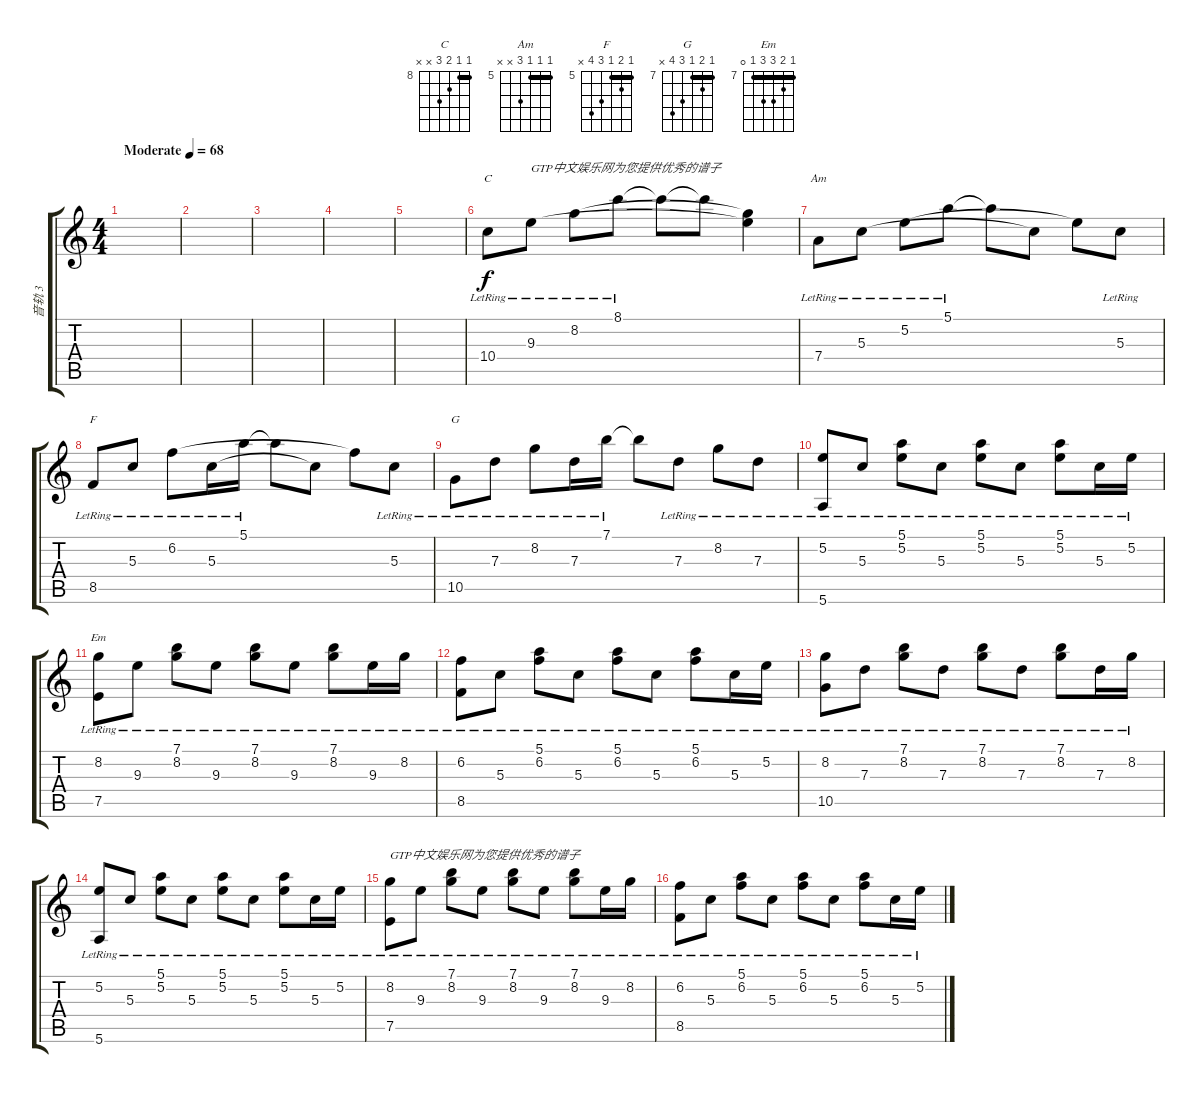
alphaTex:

\track ("音轨 3" "音轨 3") {instrument electricguitarjazz}
\staff {score tabs}
\tuning (E4 B3 G3 D3 A2 E2) {hide}
\chord ("C" 8 8 9 10 x x) {firstfret 8 barre 8}
\chord ("Am" 5 5 5 7 x x) {firstfret 5 barre 5}
\chord ("F" 5 6 5 7 8 x) {firstfret 5 barre 5}
\chord ("G" 7 8 7 9 10 x) {firstfret 7 barre 7}
\chord ("Em" 7 8 9 9 7 0) {firstfret 7 barre 7}
\ts (4 4)
\tempo (68 "Moderate")
\clef g2
\ks c
|
|
|
|
|
10.4{lr}.8{ch "C"} 9.3{lr}.8{txt "GTP中文娱乐网为您提供优秀的谱子"} 8.2{lr}.8 8.1{lr}.8 8.1{t}.8 8.1{t}.8 (8.2{t} 9.3{t}).4 |
7.4{lr}.8{ch "Am"} 5.3{lr}.8 5.2{lr}.8 5.1{lr}.8 5.1{t}.8 5.3{t}.8 5.2{t}.8 5.3{lr}.8 |
8.5{lr}.8{ch "F"} 5.3{lr}.8 6.2{lr}.8 5.3{lr}.16 5.1{lr}.16 5.1{t}.8 5.3{t}.8 6.2{t}.8 5.3{lr}.8 |
10.5{lr}.8{ch "G"} 7.3{lr}.8 8.2{lr}.8 7.3{lr}.16 7.1{lr}.16 7.1{t}.8 7.3{lr}.8 8.2{lr}.8 7.3{lr}.8 |
(5.2{lr} 5.6{lr}).8 5.3{lr}.8 (5.1{lr} 5.2{lr}).8 5.3{lr}.8 (5.1{lr} 5.2{lr}).8 5.3{lr}.8 (5.1{lr} 5.2{lr}).8 5.3{lr}.16 5.2{lr}.16 |
(8.2{lr} 7.5{lr}).8{ch "Em"} 9.3{lr}.8 (7.1{lr} 8.2{lr}).8 9.3{lr}.8 (7.1{lr} 8.2{lr}).8 9.3{lr}.8 (7.1{lr} 8.2{lr}).8 9.3{lr}.16 8.2{lr}.16 |
(6.2{lr} 8.5{lr}).8 5.3{lr}.8 (5.1{lr} 6.2{lr}).8 5.3{lr}.8 (5.1{lr} 6.2{lr}).8 5.3{lr}.8 (5.1{lr} 6.2{lr}).8 5.3{lr}.16 5.2{lr}.16 |
(8.2{lr} 10.5{lr}).8 7.3{lr}.8 (7.1{lr} 8.2{lr}).8 7.3{lr}.8 (7.1{lr} 8.2{lr}).8 7.3{lr}.8 (7.1{lr} 8.2{lr}).8 7.3{lr}.16 8.2{lr}.16 |
(5.2{lr} 5.6{lr}).8 5.3{lr}.8 (5.1{lr} 5.2{lr}).8 5.3{lr}.8 (5.1{lr} 5.2{lr}).8 5.3{lr}.8 (5.1{lr} 5.2{lr}).8 5.3{lr}.16 5.2{lr}.16 |
(8.2{lr} 7.5{lr}).8{txt "GTP中文娱乐网为您提供优秀的谱子"} 9.3{lr}.8 (7.1{lr} 8.2{lr}).8 9.3{lr}.8 (7.1{lr} 8.2{lr}).8 9.3{lr}.8 (7.1{lr} 8.2{lr}).8 9.3{lr}.16 8.2{lr}.16 |
(6.2{lr} 8.5{lr}).8 5.3{lr}.8 (5.1{lr} 6.2{lr}).8 5.3{lr}.8 (5.1{lr} 6.2{lr}).8 5.3{lr}.8 (5.1{lr} 6.2{lr}).8 5.3{lr}.16 5.2{lr}.16
